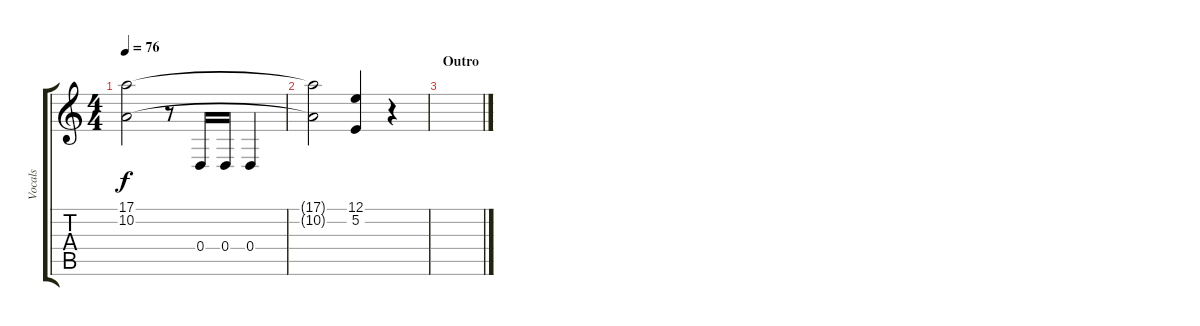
\track ("Vocals" "Vocals") {instrument clarinet}
\staff {score tabs}
\tuning (E4 B3 G3 D3 A2 E2) {hide}
\ts (4 4)
\tempo 76
\clef g2
\ks c
(17.1 10.2).2{dy f} r.8 0.4.16 0.4.16 0.4.4 |
(17.1{t} 10.2{t}).2 (12.1 5.2).4 r.4 |
\section ("" "Outro")
